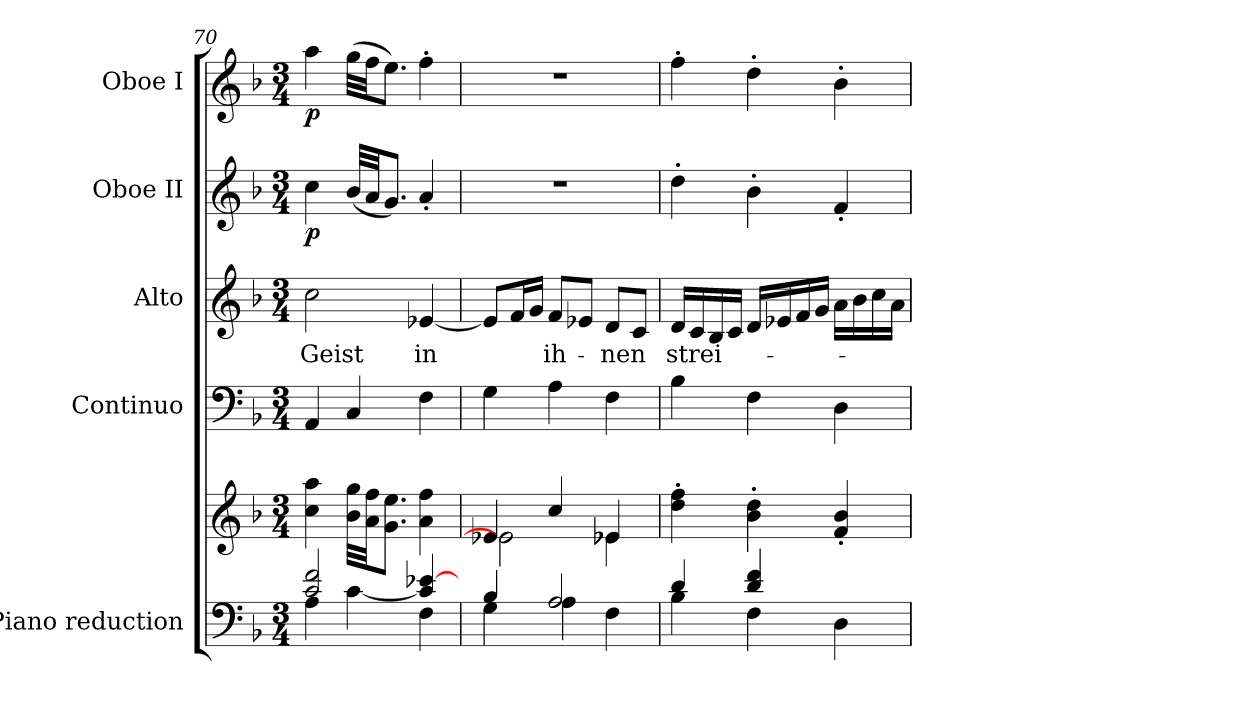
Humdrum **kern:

**kern	**kern	**kern	**kern	**text	**kern	**dynam	**kern	**dynam
*part5	*part5	*part4	*part3	*part3	*part2	*part2	*part1	*part1
*staff6	*staff5	*staff4	*staff3	*staff3	*staff2	*staff2	*staff1	*staff1
*I"Piano reduction	*	*I"Continuo	*I"Alto	*	*I"Oboe II	*	*I"Oboe I	*
*I'Pno	*	*	*	*	*I'Ob	*	*I'Ob	*
*clefF4	*clefG2	*clefF4	*clefG2	*	*clefG2	*	*clefG2	*
*k[b-]	*k[b-]	*k[b-]	*k[b-]	*	*k[b-]	*	*k[b-]	*
*M3/4	*M3/4	*M3/4	*M3/4	*	*M3/4	*	*M3/4	*
=70	=70	=70	=70	=70	=70	=70	=70	=70
*^	*	*	*	*	*	*	*	*
!	!	!	!	!	!LO:LY:b	!	!LO:DY:b	!	!LO:DY:b
2c/ 2f/	4A\	4cc\ 4aa\	4AA/	2cc\	Geist	4cc\	p	4aa\	p
.	[4c\	32b-\ 32gg\LLL	4C/	.	.	(<32b-/LLL	.	(>32gg\LLL	.
.	.	32a\ 32ff\JJ	.	.	.	32a/JJ	.	32ff\JJ	.
.	.	8.g\ 8.ee\J	.	.	.	8.g/J)	.	8.ee\J)	.
!	!	!	!	!	!LO:LY:b	!	!	!	!
4c/] [4e-X/	4F\	4a\ 4ff\	4F\	[4e-X/	in	4a'/	.	4ff'\	.
!!LO:LB:g=z
=71	=71	=71	=71	=71	=71	=71	=71	=71	=71
*	*	*^	*	*	*	*	*	*	*
4B-/	4G\	4e-X/	2e-\]	4G\	8e-/L]	.	2.r	.	2.r	.
.	.	.	.	.	16f/L	.	.	.	.	.
.	.	.	.	.	16g/JJ	.	.	.	.	.
!	!	!	!	!	!	!LO:LY:b	!	!	!	!
2A/	4A\	4cc/	.	4A\	8f/L	ih-	.	.	.	.
.	.	.	.	.	8e-X/J	.	.	.	.	.
!	!	!	!	!	!	!LO:LY:b	!	!	!	!
.	4F\	4e-/	4e-\	4F\	8d/L	-nen	.	.	.	.
.	.	.	.	.	8c/J	.	.	.	.	.
*	*	*v	*v	*	*	*	*	*	*	*
=72	=72	=72	=72	=72	=72	=72	=72	=72	=72
!	!	!	!	!	!LO:LY:b	!	!	!	!
4d/	4B-\	4dd\' 4ff\'	4B-\	16d/LL	strei-	4dd'\	.	4ff'\	.
.	.	.	.	16c/	.	.	.	.	.
.	.	.	.	16B-/	.	.	.	.	.
.	.	.	.	16c/JJ	.	.	.	.	.
4d/ 4f/	4F\	4b-\' 4dd\'	4F\	16d/LL	.	4b-'\	.	4dd'\	.
.	.	.	.	16e-X/	.	.	.	.	.
.	.	.	.	16f/	.	.	.	.	.
.	.	.	.	16g/JJ	.	.	.	.	.
4ryy	4D\	4f/' 4b-/'	4D\	16a\LL	.	4f'/	.	4b-'\	.
.	.	.	.	16b-\	.	.	.	.	.
.	.	.	.	16cc\	.	.	.	.	.
.	.	.	.	16a\JJ	.	.	.	.	.
*v	*v	*	*	*	*	*	*	*	*
=	=	=	=	=	=	=	=	=
*-	*-	*-	*-	*-	*-	*-	*-	*-
